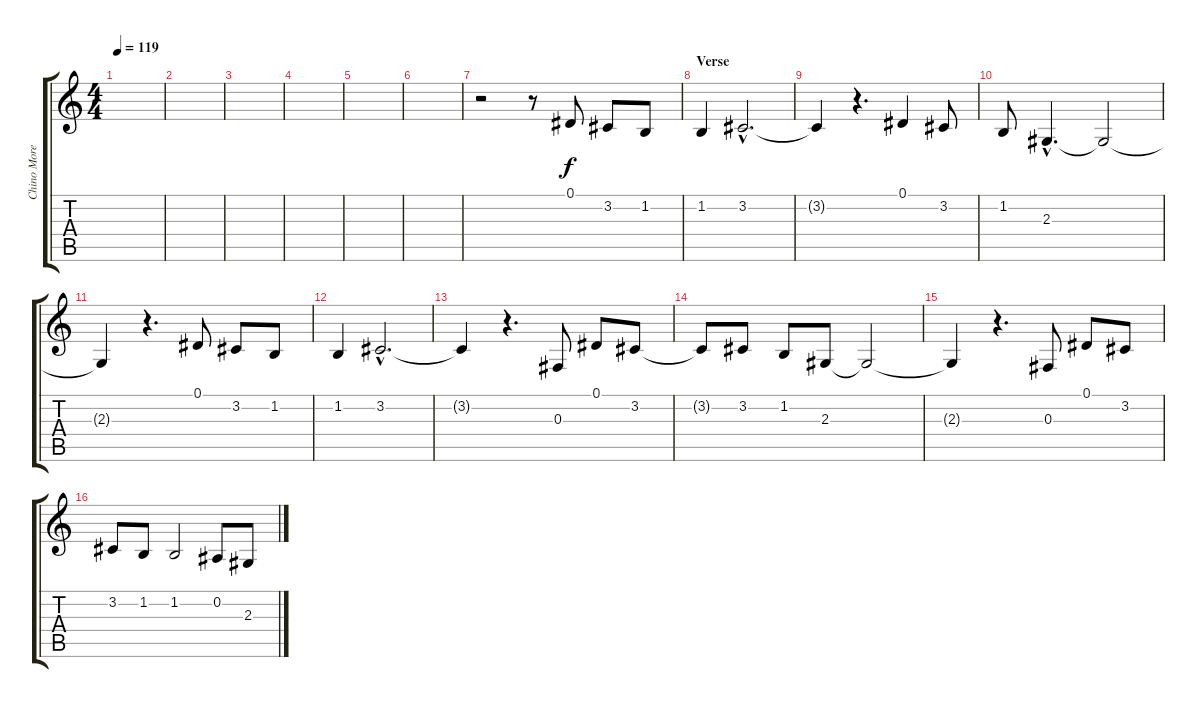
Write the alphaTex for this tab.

\track ("Chino Moreno" "Chino More") {instrument clarinet}
\staff {score tabs}
\tuning (Eb4 Bb3 Gb3 Db3 Ab2 Eb2) {hide}
\ts (4 4)
\tempo 119
\clef g2
\ks c
|
|
|
|
|
|
r.2 r.8 0.1.8 3.2.8 1.2.8 |
\section ("" "Verse")
1.2.4 3.2{hac}.2{d} |
3.2{t}.4 r.4{d} 0.1.4 3.2.8 |
1.2.8 2.3{hac}.4{d} 2.3{t}.2 |
2.3{t}.4 r.4{d} 0.1.8 3.2.8 1.2.8 |
1.2.4 3.2{hac}.2{d} |
3.2{t}.4 r.4{d} 0.3.8 0.1.8 3.2.8 |
3.2{t}.8 3.2.8 1.2.8 2.3.8 2.3{t}.2 |
2.3{t}.4 r.4{d} 0.3.8 0.1.8 3.2.8 |
3.2.8 1.2.8 1.2.2 0.2.8 2.3.8
